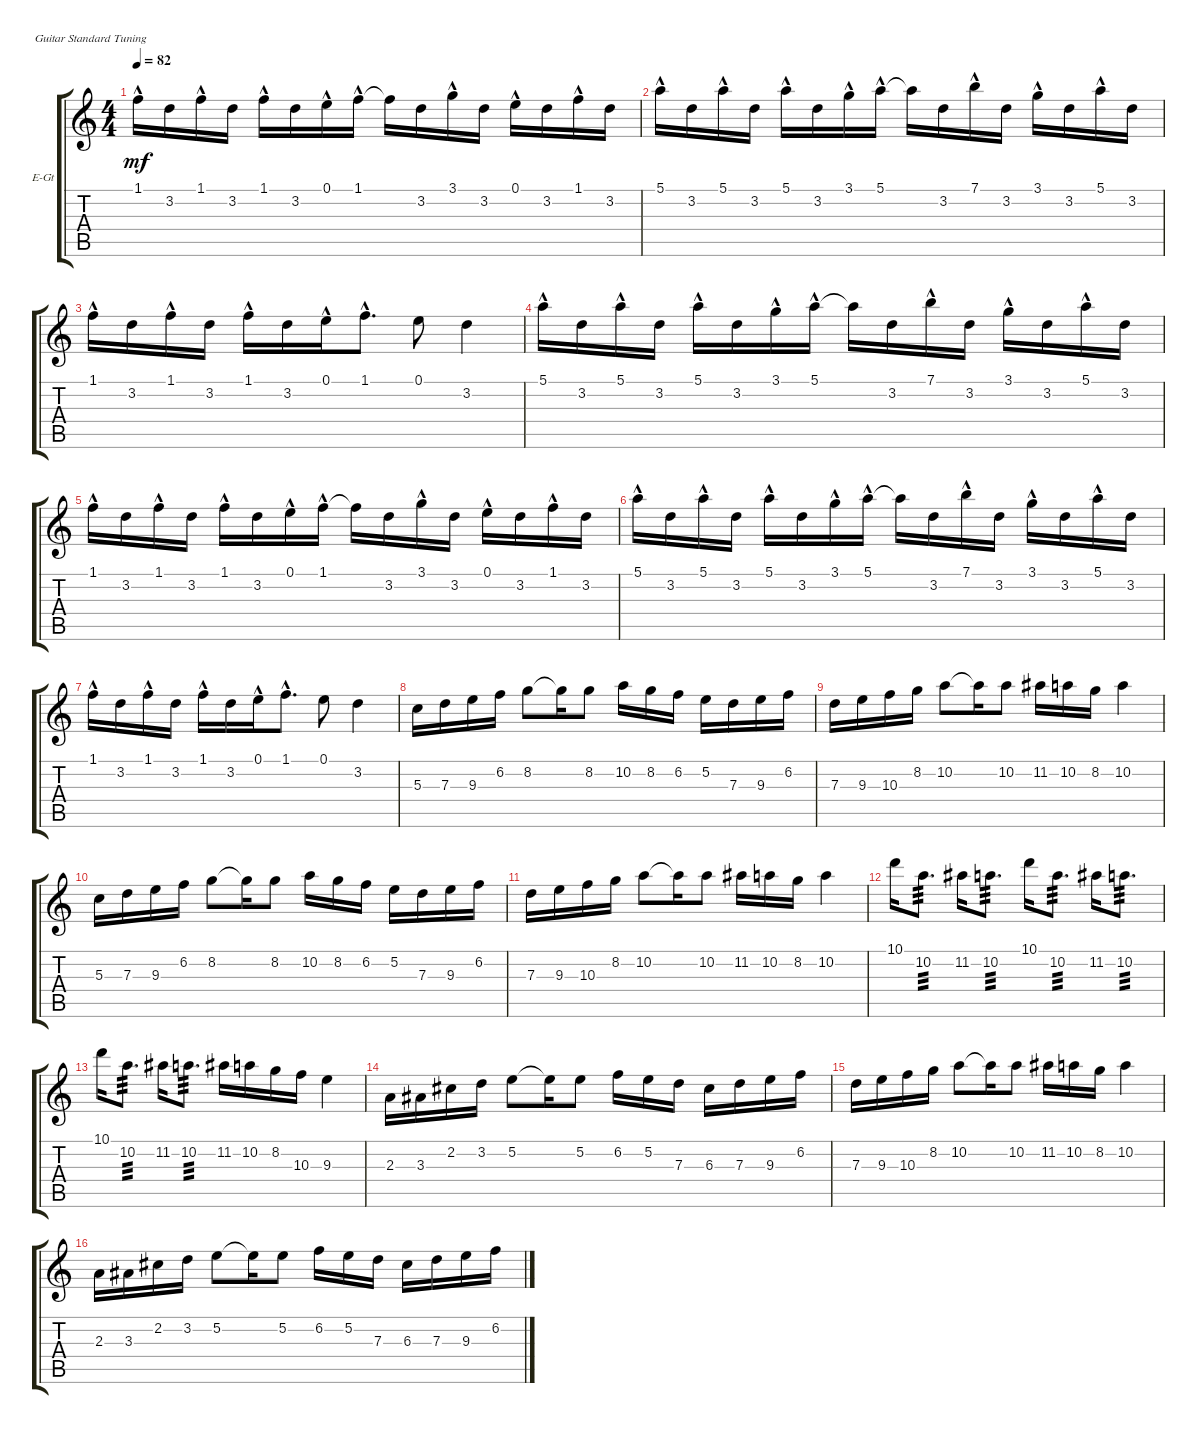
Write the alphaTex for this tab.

\bracketExtendMode groupsimilarinstruments
\firstSystemTrackNameOrientation horizontal
\otherSystemsTrackNameOrientation horizontal
\track ("Electric Guitar 1" "E-Gt") {multiBarRest instrument distortionguitar}
\staff {score tabs}
\tuning (E4 B3 G3 D3 A2 E2)
\ts (4 4)
\tempo 82
\clef g2
\ks c
1.1{hac}.16{dy mf} 3.2.16 1.1{hac}.16 3.2.16 1.1{hac}.16 3.2.16 0.1{hac}.16 1.1{hac}.16 1.1{t}.16 3.2.16 3.1{hac}.16 3.2.16 0.1{hac}.16 3.2.16 1.1{hac}.16 3.2.16 |
5.1{hac}.16 3.2.16 5.1{hac}.16 3.2.16 5.1{hac}.16 3.2.16 3.1{hac}.16 5.1{hac}.16 5.1{t}.16 3.2.16 7.1{hac}.16 3.2.16 3.1{hac}.16 3.2.16 5.1{hac}.16 3.2.16 |
1.1{hac}.16 3.2.16 1.1{hac}.16 3.2.16 1.1{hac}.16 3.2.16 0.1{hac}.16 1.1{hac}.8{d} 0.1.8 3.2.4 |
5.1{hac}.16 3.2.16 5.1{hac}.16 3.2.16 5.1{hac}.16 3.2.16 3.1{hac}.16 5.1{hac}.16 5.1{t}.16 3.2.16 7.1{hac}.16 3.2.16 3.1{hac}.16 3.2.16 5.1{hac}.16 3.2.16 |
1.1{hac}.16 3.2.16 1.1{hac}.16 3.2.16 1.1{hac}.16 3.2.16 0.1{hac}.16 1.1{hac}.16 1.1{t}.16 3.2.16 3.1{hac}.16 3.2.16 0.1{hac}.16 3.2.16 1.1{hac}.16 3.2.16 |
5.1{hac}.16 3.2.16 5.1{hac}.16 3.2.16 5.1{hac}.16 3.2.16 3.1{hac}.16 5.1{hac}.16 5.1{t}.16 3.2.16 7.1{hac}.16 3.2.16 3.1{hac}.16 3.2.16 5.1{hac}.16 3.2.16 |
1.1{hac}.16 3.2.16 1.1{hac}.16 3.2.16 1.1{hac}.16 3.2.16 0.1{hac}.16 1.1{hac}.8{d} 0.1.8 3.2.4 |
5.3.16 7.3.16 9.3.16 6.2.16 8.2.8 8.2{t}.16 8.2.8 10.2.16 8.2.16 6.2.16 5.2.16 7.3.16 9.3.16 6.2.16 |
7.3.16 9.3.16 10.3.16 8.2.16 10.2.8 10.2{t}.16 10.2.8 11.2.16 10.2.16 8.2.16 10.2.4 |
5.3.16 7.3.16 9.3.16 6.2.16 8.2.8 8.2{t}.16 8.2.8 10.2.16 8.2.16 6.2.16 5.2.16 7.3.16 9.3.16 6.2.16 |
7.3.16 9.3.16 10.3.16 8.2.16 10.2.8 10.2{t}.16 10.2.8 11.2.16 10.2.16 8.2.16 10.2.4 |
10.1.16 10.2.8{d tp 3} 11.2.16 10.2.8{d tp 3} 10.1.16 10.2.8{d tp 3} 11.2.16 10.2.8{d tp 3} |
10.1.16 10.2.8{d tp 3} 11.2.16 10.2.8{d tp 3} 11.2.16 10.2.16 8.2.16 10.3.16 9.3.4 |
2.3.16 3.3.16 2.2.16 3.2.16 5.2.8 5.2{t}.16 5.2.8 6.2.16 5.2.16 7.3.16 6.3.16 7.3.16 9.3.16 6.2.16 |
7.3.16 9.3.16 10.3.16 8.2.16 10.2.8 10.2{t}.16 10.2.8 11.2.16 10.2.16 8.2.16 10.2.4 |
2.3.16 3.3.16 2.2.16 3.2.16 5.2.8 5.2{t}.16 5.2.8 6.2.16 5.2.16 7.3.16 6.3.16 7.3.16 9.3.16 6.2.16
